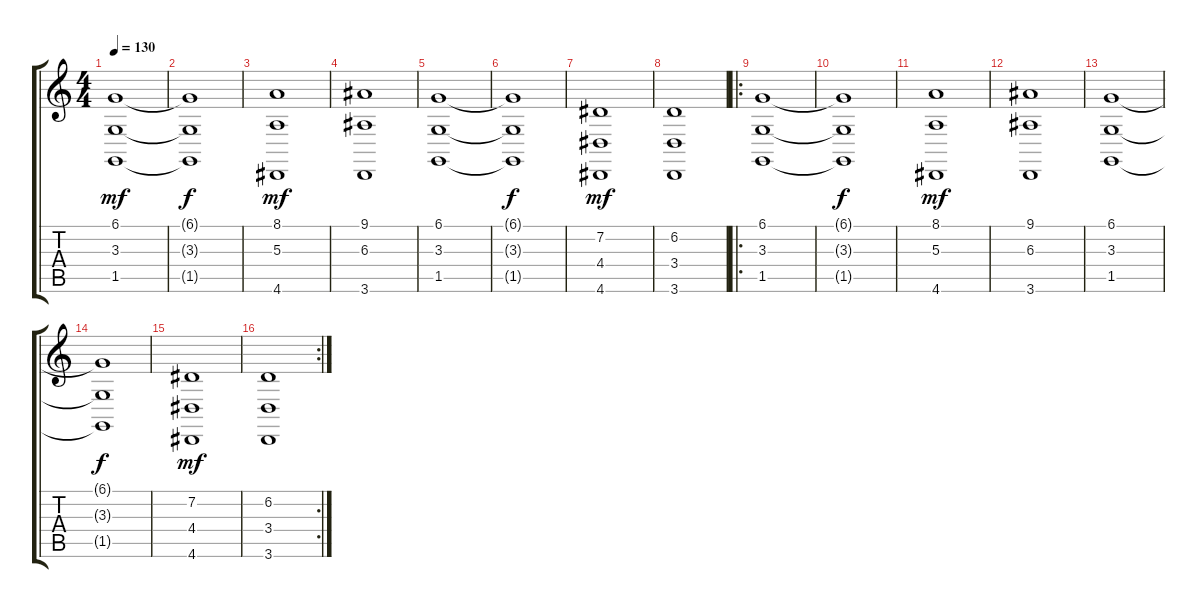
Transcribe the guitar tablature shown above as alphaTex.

\track "" {instrument synthstrings1}
\staff {score tabs}
\tuning (Db4 Ab3 E3 B2 Gb2 B1) {hide}
\ts (4 4)
\tempo 130
\clef g2
\ks c
(6.1 3.3 1.5).1{dy mf} |
(6.1{t} 3.3{t} 1.5{t}).1{dy f} |
(8.1 5.3 4.6).1{dy mf} |
(9.1 6.3 3.6).1 |
(6.1 3.3 1.5).1 |
(6.1{t} 3.3{t} 1.5{t}).1{dy f} |
(7.2 4.4 4.6).1{dy mf} |
(6.2 3.4 3.6).1 |
\ro
(6.1 3.3 1.5).1 |
(6.1{t} 3.3{t} 1.5{t}).1{dy f} |
(8.1 5.3 4.6).1{dy mf} |
(9.1 6.3 3.6).1 |
(6.1 3.3 1.5).1 |
(6.1{t} 3.3{t} 1.5{t}).1{dy f} |
(7.2 4.4 4.6).1{dy mf} |
\rc 2
(6.2 3.4 3.6).1
